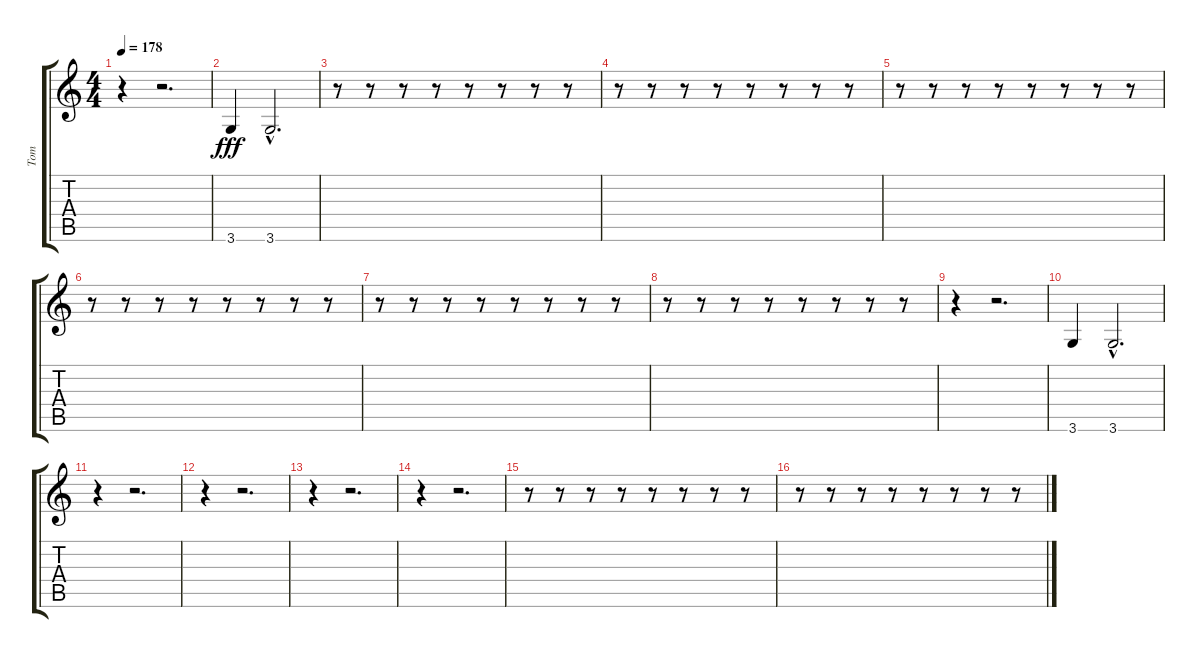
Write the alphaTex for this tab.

\track ("Tom" "Tom") {instrument electricbasspick}
\staff {score tabs}
\tuning (E4 B3 G3 D3 A2 E2) {hide}
\ts (4 4)
\tempo 178
\clef g2
\ks c
r.4{dy fff} r.2{d} |
3.6.4 3.6{hac}.2{d} |
r.8 r.8 r.8 r.8 r.8 r.8 r.8 r.8 |
r.8 r.8 r.8 r.8 r.8 r.8 r.8 r.8 |
r.8 r.8 r.8 r.8 r.8 r.8 r.8 r.8 |
r.8 r.8 r.8 r.8 r.8 r.8 r.8 r.8 |
r.8 r.8 r.8 r.8 r.8 r.8 r.8 r.8 |
r.8 r.8 r.8 r.8 r.8 r.8 r.8 r.8 |
r.4 r.2{d} |
3.6.4 3.6{hac}.2{d} |
r.4 r.2{d} |
r.4 r.2{d} |
r.4 r.2{d} |
r.4 r.2{d} |
r.8 r.8 r.8 r.8 r.8 r.8 r.8 r.8 |
r.8 r.8 r.8 r.8 r.8 r.8 r.8 r.8
